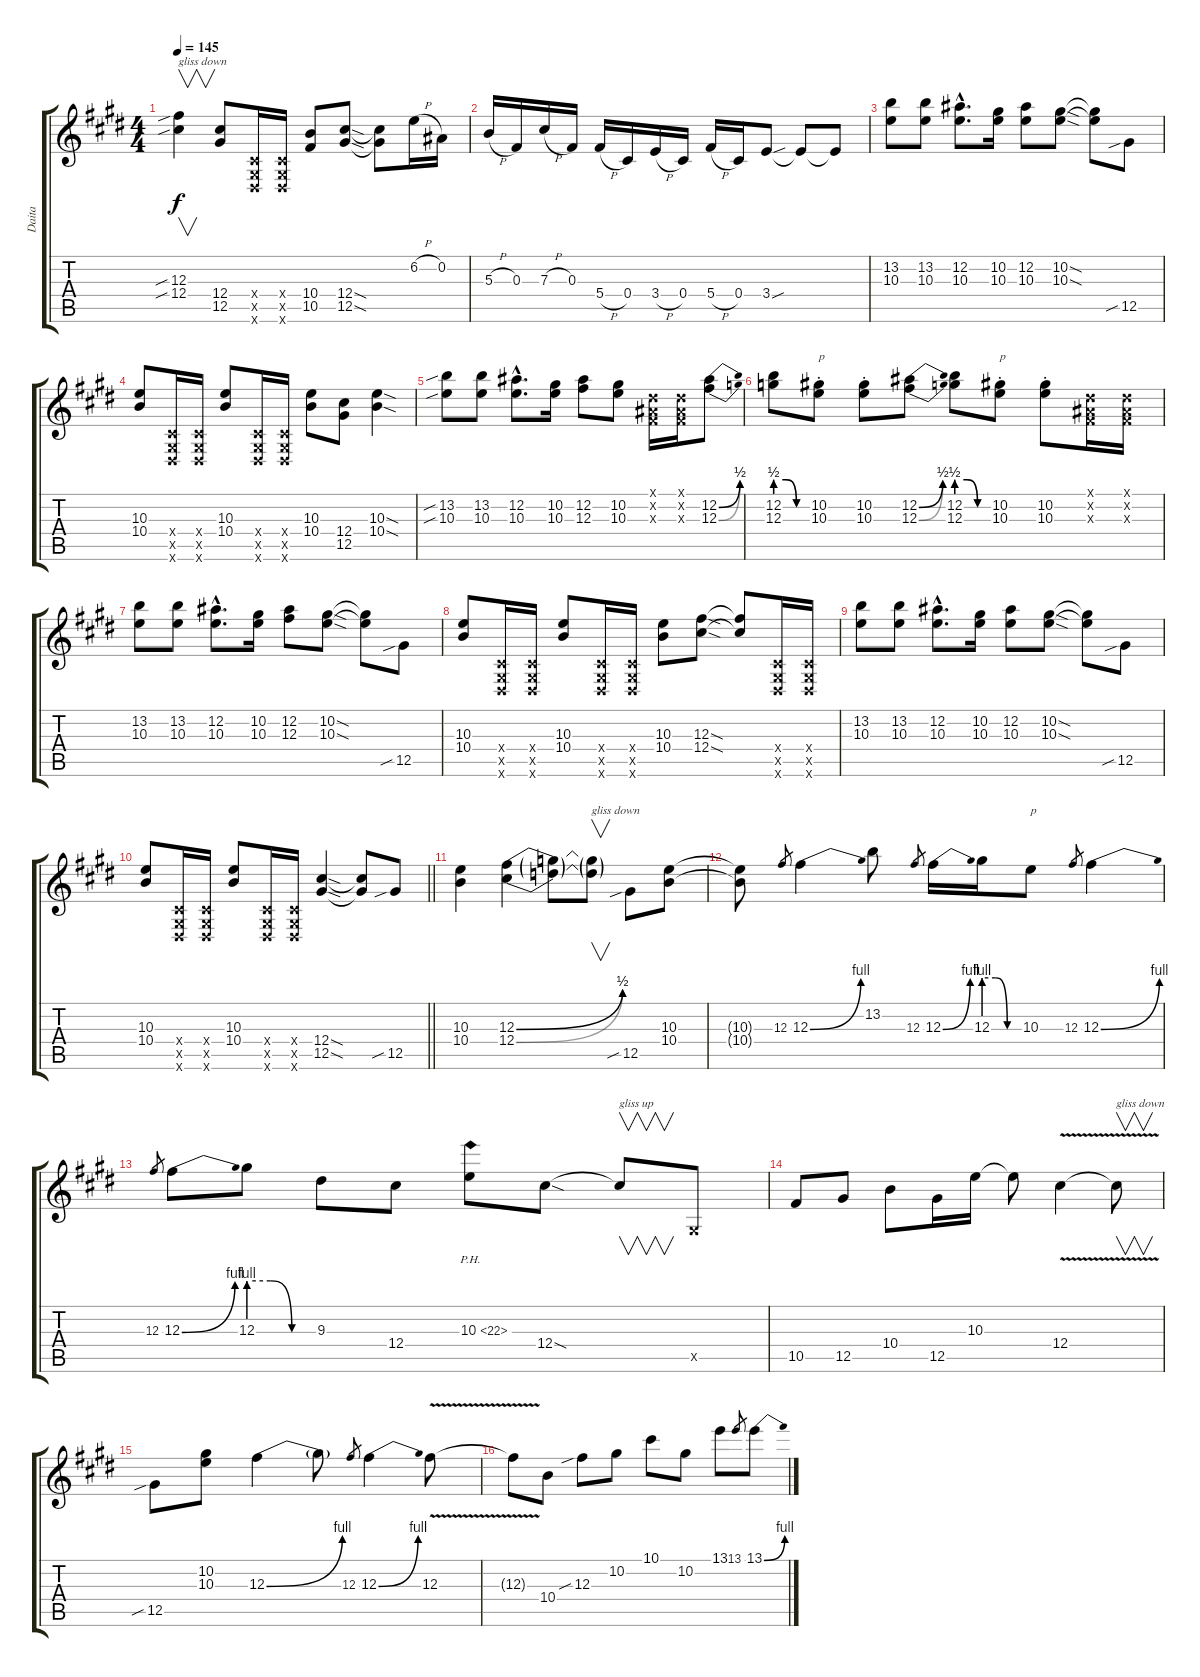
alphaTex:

\track ("Daita" "Daita") {instrument distortionguitar}
\staff {score tabs}
\tuning (Eb4 Bb3 Gb3 Db3 Ab2 Eb2) {hide}
\ts (4 4)
\tempo 145
\clef g2
\ks c#minor
(12.3{sib} 12.4{sib}).4{v txt "gliss down" dy f} (12.4 12.5).8 (0.4{x} 0.5{x} 0.6{x}).16 (0.4{x} 0.5{x} 0.6{x}).16 (10.4 10.5).8 (12.4{sod} 12.5{sod}).8 (12.4{t} 12.5{t}).8 6.2{h}.16 0.2.16 |
5.3{h}.16 0.3.16 7.3{h}.16 0.3.16 5.4{h}.16 0.4.16 3.4{h}.16 0.4.16 5.4{h}.16 0.4.16 3.4{sou}.8 3.4{t}.8 3.4{t}.8 |
(13.2 10.3).8 (13.2 10.3).8 (12.2{hac} 10.3{hac}).8{d} (10.2 10.3).16 (12.2 10.3).8 (10.2{sod} 10.3{sod}).8 (10.2{t} 10.3{t}).8 12.5{sib}.8 |
(10.3 10.4).8 (0.4{x} 0.5{x} 0.6{x}).16 (0.4{x} 0.5{x} 0.6{x}).16 (10.3 10.4).8 (0.4{x} 0.5{x} 0.6{x}).16 (0.4{x} 0.5{x} 0.6{x}).16 (10.3 10.4).8 (12.4 12.5).8 (10.3{sod} 10.4{sod}).4 |
(13.2{sib} 10.3{sib}).8 (13.2 10.3).8 (12.2{hac} 10.3{hac}).8{d} (10.2 10.3).16 (12.2 12.3).8 (10.2 10.3).8 (0.1{x} 0.2{x} 0.3{x}).16 (0.1{x} 0.2{x} 0.3{x}).16 (12.2{be (bend 0 0 60 2)} 12.3{be (bend 0 0 60 2)}).8 |
(12.2{be (custom 0 2 20 2 40 0 60 0)} 12.3{be (custom 0 2 20 2 40 0 60 0)}).8 (10.2{st} 10.3{st}).8{txt "p"} (10.2{st} 10.3{st}).8 (12.2{be (bend 0 0 60 2)} 12.3{be (bend 0 0 60 2)}).8 (12.2{be (custom 0 2 20 2 40 0 60 0)} 12.3{be (custom 0 2 20 2 40 0 60 0)}).8 (10.2{st} 10.3{st}).8{txt "p"} (10.2{st} 10.3{st}).8 (0.1{x} 0.2{x} 0.3{x}).16 (0.1{x} 0.2{x} 0.3{x}).16 |
(13.2 10.3).8 (13.2 10.3).8 (12.2{hac} 10.3{hac}).8{d} (10.2 10.3).16 (12.2 12.3).8 (10.2{sod} 10.3{sod}).8 (10.2{t} 10.3{t}).8 12.5{sib}.8 |
(10.3 10.4).8 (0.4{x} 0.5{x} 0.6{x}).16 (0.4{x} 0.5{x} 0.6{x}).16 (10.3 10.4).8 (0.4{x} 0.5{x} 0.6{x}).16 (0.4{x} 0.5{x} 0.6{x}).16 (10.3 10.4).8 (12.3{sod} 12.4{sod}).8 (12.3{t} 12.4{t}).8 (0.4{x} 0.5{x} 0.6{x}).16 (0.4{x} 0.5{x} 0.6{x}).16 |
(13.2 10.3).8 (13.2 10.3).8 (12.2{hac} 10.3{hac}).8{d} (10.2 10.3).16 (12.2 10.3).8 (10.2{sod} 10.3{sod}).8 (10.2{t} 10.3{t}).8 12.5{sib}.8 |
\barLineRight lightlight
(10.3 10.4).8 (0.4{x} 0.5{x} 0.6{x}).16 (0.4{x} 0.5{x} 0.6{x}).16 (10.3 10.4).8 (0.4{x} 0.5{x} 0.6{x}).16 (0.4{x} 0.5{x} 0.6{x}).16 (12.4{sod} 12.5{sod}).4 (12.4{t} 12.5{t}).8 12.5{sib}.8 |
(10.3 10.4).4 (12.3{be (bend 0 0 60 2)} 12.4{be (bend 0 0 60 2)}).4 (12.3{t} 12.4{t}).8 (12.3{t} 12.4{t}).8{v txt "gliss down"} 12.5{sib}.8 (10.3 10.4).8 |
(10.3{t} 10.4{t}).8 12.3.8{gr} 12.3{be (bend 0 0 60 4)}.4 13.2.8 12.3.8{gr} 12.3{be (bend 0 0 60 4)}.16 12.3{be (custom 0 4 20 4 40 0 60 0)}.16 10.3.8{txt "p"} 12.3.8{gr} 12.3{be (bend 0 0 60 4)}.4 |
12.3.8{gr} 12.3{be (bend 0 0 60 4)}.8 12.3{be (custom 0 4 20 4 40 0 60 0)}.8 9.3.8 12.4.8 10.3{ph 12}.8 12.4{sod}.8 12.4{t}.8{v txt "gliss up"} 0.5{x}.8 |
10.5.8 12.5.8 10.4.8 12.5.16 10.3.16 10.3{t}.8 12.4{v}.4 12.4{t}.8{v txt "gliss down"} |
12.5{sib}.8 (10.2 10.3).8 12.3{be (bend 0 0 60 4)}.4 12.3{t}.8 12.3.8{gr} 12.3{be (bend 0 0 60 4)}.4 12.3{v}.8 |
12.3{t}.8 10.4.8 12.3{sib}.8 10.2.8 10.1.8 10.2.8 13.1.8 13.1.8{gr} 13.1{be (bend 0 0 60 4)}.8
